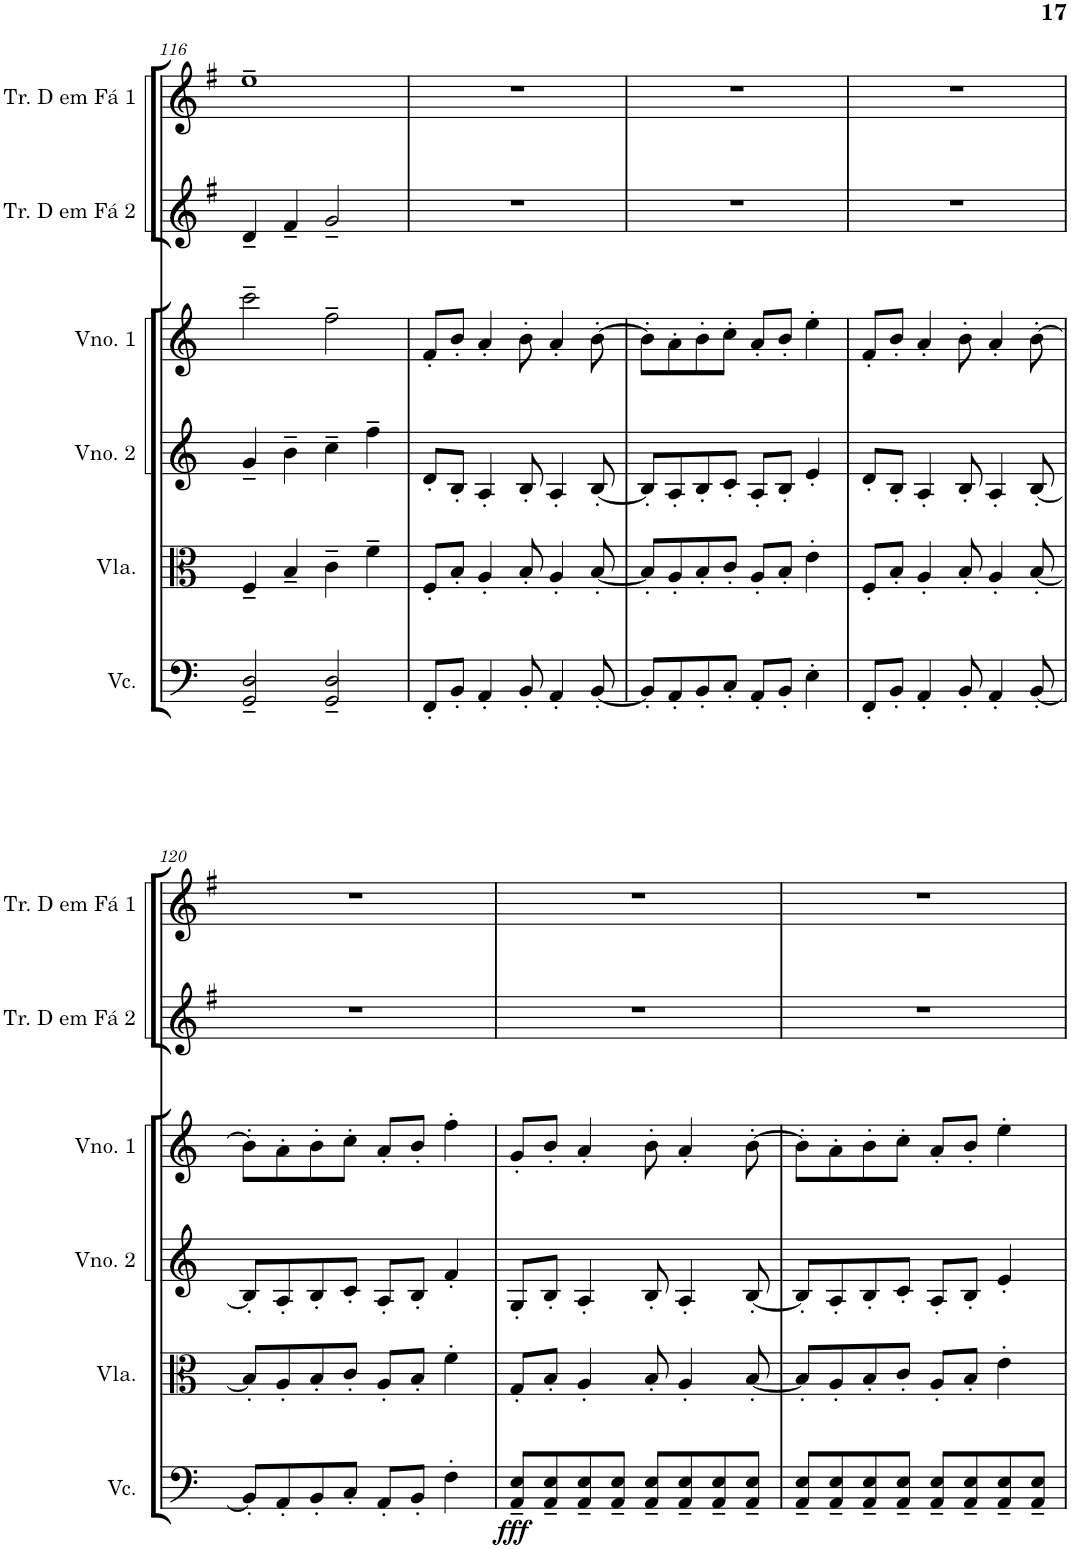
**kern	**dynam	**kern	**kern	**kern	**kern	**kern
*part6	*part6	*part5	*part4	*part3	*part2	*part1
*staff6	*staff6	*staff5	*staff4	*staff3	*staff2	*staff1
*I"Violoncelo	*	*I"Viola	*I"Violino 2	*I"Violino 1	*I"Trompa em Fá 2	*I"Trompa em Fá 1
*I'Vc.	*	*I'Vla.	*I'Vno. 2	*I'Vno. 1	*	*
!!LO:PB:g=z
*clefF4	*	*clefC3	*clefG2	*clefG2	*clefG2	*clefG2
*	*	*	*	*	*Trd4c7	*Trd4c7
*k[]	*	*k[]	*k[]	*k[]	*k[f#]	*k[f#]
*M4/4	*	*M4/4	*M4/4	*M4/4	*M4/4	*M4/4
=116	=116	=116	=116	=116	=116	=116
2GG/~ 2D/~	.	4F~/	4g~/	2ccc~\	4d~/	1ee~
.	.	4B~/	4b~\	.	4f#~/	.
2GG/~ 2D/~	.	4c~\	4cc~\	2ff~\	2g~/	.
.	.	4f~\	4ff~\	.	.	.
=117	=117	=117	=117	=117	=117	=117
8FF'/L	.	8F'/L	8d'/L	8f'/L	1r	1r
8BB'/J	.	8B'/J	8B'/J	8b'/J	.	.
4AA'/	.	4A'/	4A'/	4a'/	.	.
8BB'/	.	8B'/	8B'/	8b'\	.	.
4AA'/	.	4A'/	4A'/	4a'/	.	.
[8BB'/	.	[8B'/	[8B'/	[8b'\	.	.
=118	=118	=118	=118	=118	=118	=118
8BB'/L]	.	8B'/L]	8B'/L]	8b'\L]	1r	1r
8AA'/	.	8A'/	8A'/	8a'\	.	.
8BB'/	.	8B'/	8B'/	8b'\	.	.
8C'/J	.	8c'/J	8c'/J	8cc'\J	.	.
8AA'/L	.	8A'/L	8A'/L	8a'/L	.	.
8BB'/J	.	8B'/J	8B'/J	8b'/J	.	.
4E'\	.	4e'\	4e'/	4ee'\	.	.
=119	=119	=119	=119	=119	=119	=119
8FF'/L	.	8F'/L	8d'/L	8f'/L	1r	1r
8BB'/J	.	8B'/J	8B'/J	8b'/J	.	.
4AA'/	.	4A'/	4A'/	4a'/	.	.
8BB'/	.	8B'/	8B'/	8b'\	.	.
4AA'/	.	4A'/	4A'/	4a'/	.	.
[8BB'/	.	[8B'/	[8B'/	[8b'\	.	.
!!LO:LB:g=z
=120	=120	=120	=120	=120	=120	=120
8BB'/L]	.	8B'/L]	8B'/L]	8b'\L]	1r	1r
8AA'/	.	8A'/	8A'/	8a'\	.	.
8BB'/	.	8B'/	8B'/	8b'\	.	.
8C'/J	.	8c'/J	8c'/J	8cc'\J	.	.
8AA'/L	.	8A'/L	8A'/L	8a'/L	.	.
8BB'/J	.	8B'/J	8B'/J	8b'/J	.	.
4F'\	.	4f'\	4f'/	4ff'\	.	.
=121	=121	=121	=121	=121	=121	=121
!	!LO:DY:b	!	!	!	!	!
8AA/~ 8E/~L	fff	8G'/L	8G'/L	8g'/L	1r	1r
8AA/~ 8E/~	.	8B'/J	8B'/J	8b'/J	.	.
8AA/~ 8E/~	.	4A'/	4A'/	4a'/	.	.
8AA/~ 8E/~J	.	.	.	.	.	.
8AA/~ 8E/~L	.	8B'/	8B'/	8b'\	.	.
8AA/~ 8E/~	.	4A'/	4A'/	4a'/	.	.
8AA/~ 8E/~	.	.	.	.	.	.
8AA/~ 8E/~J	.	[8B'/	[8B'/	[8b'\	.	.
=122	=122	=122	=122	=122	=122	=122
8AA/~ 8E/~L	.	8B'/L]	8B'/L]	8b'\L]	1r	1r
8AA/~ 8E/~	.	8A'/	8A'/	8a'\	.	.
8AA/~ 8E/~	.	8B'/	8B'/	8b'\	.	.
8AA/~ 8E/~J	.	8c'/J	8c'/J	8cc'\J	.	.
8AA/~ 8E/~L	.	8A'/L	8A'/L	8a'/L	.	.
8AA/~ 8E/~	.	8B'/J	8B'/J	8b'/J	.	.
8AA/~ 8E/~	.	4e'\	4e'/	4ee'\	.	.
8AA/~ 8E/~J	.	.	.	.	.	.
=	=	=	=	=	=	=
*-	*-	*-	*-	*-	*-	*-
